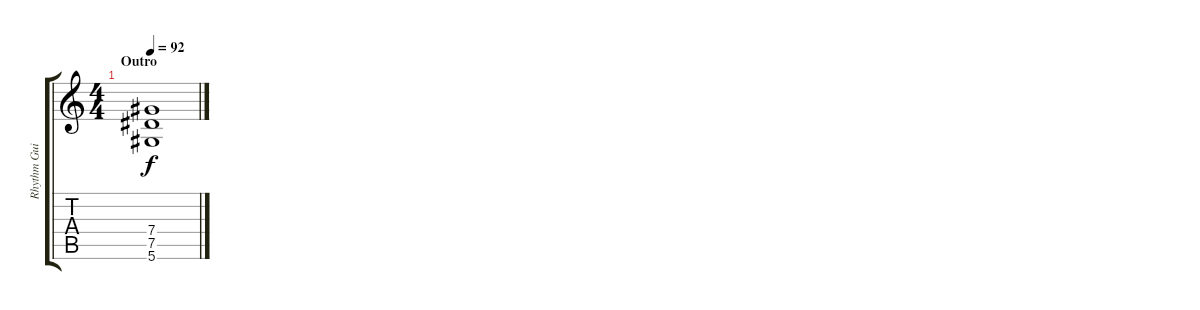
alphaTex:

\track ("Rhythm Guitar" "Rhythm Gui") {instrument overdrivenguitar}
\staff {score tabs}
\tuning (Eb4 Bb3 Gb3 Db3 Ab2 Eb2) {hide}
\ts (4 4)
\section ("" "Outro")
\tempo 92
\clef g2
\ks c
(7.4 7.5 5.6).1{dy f}
